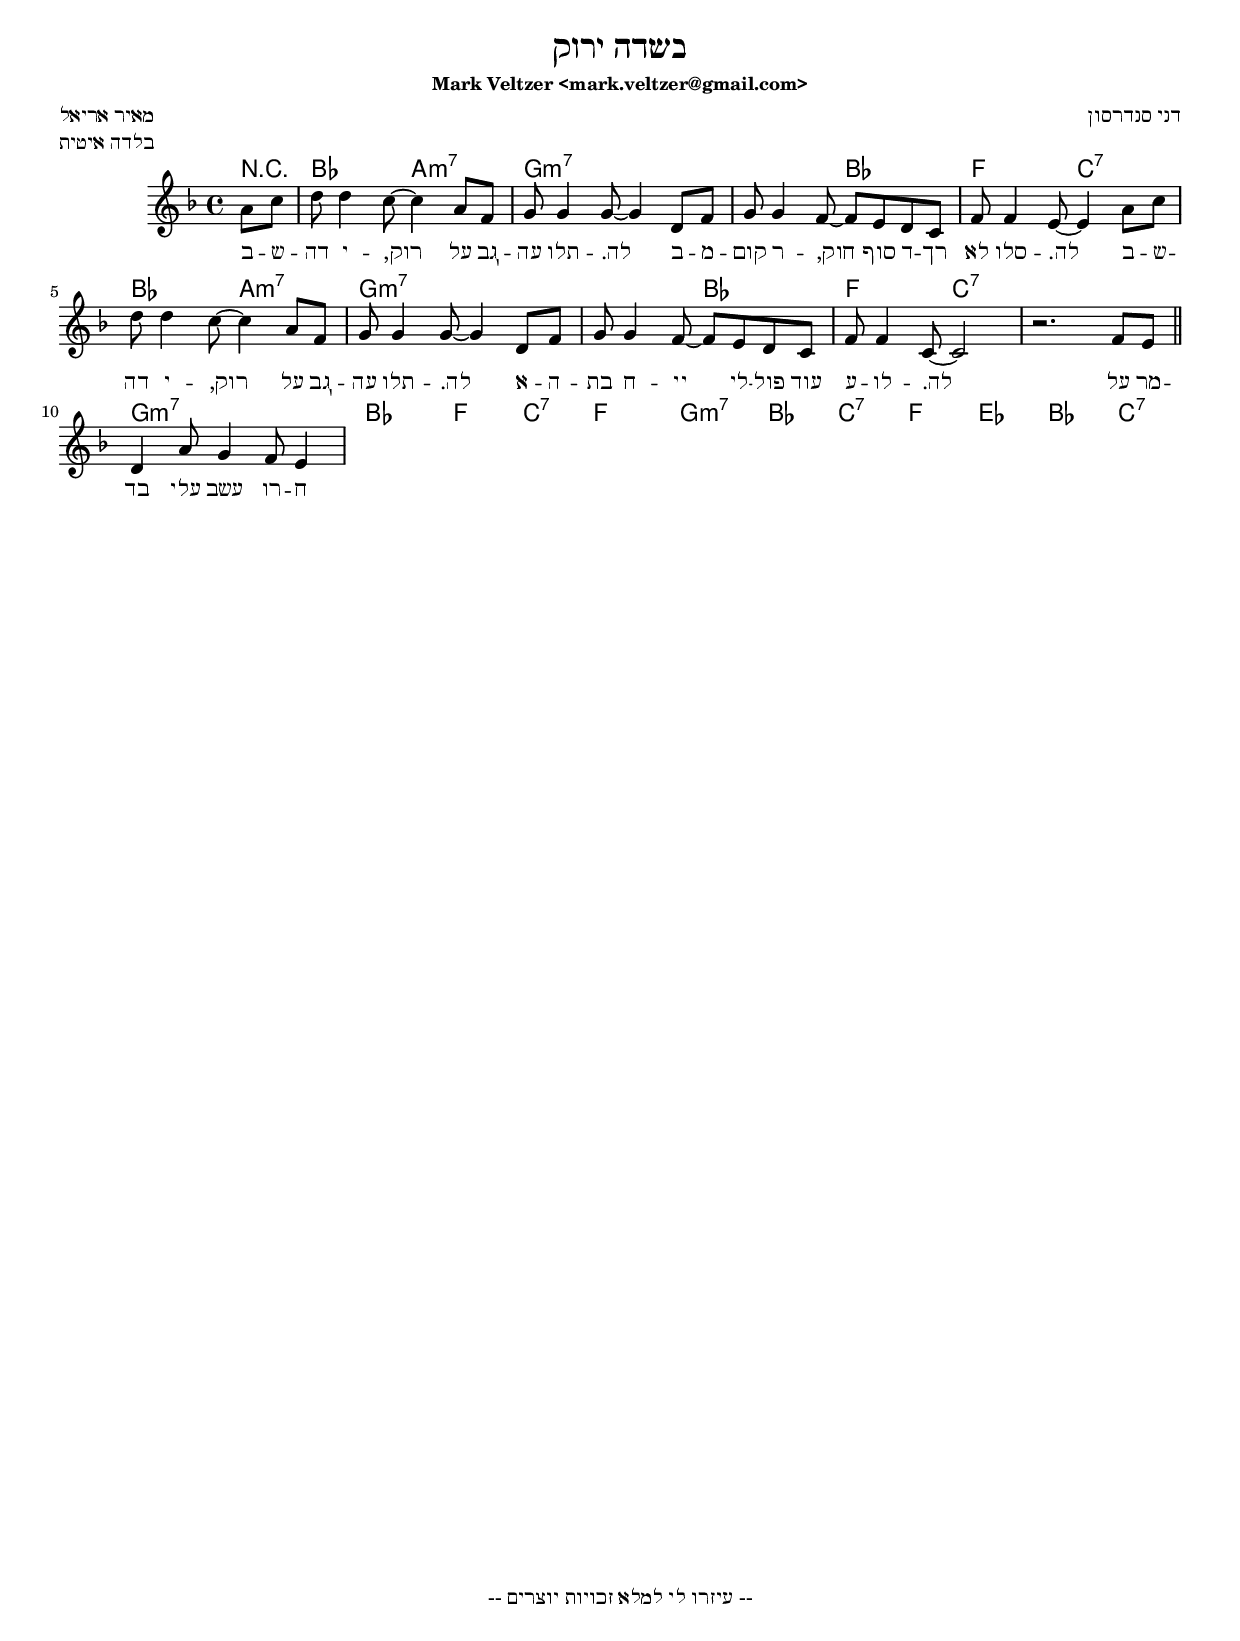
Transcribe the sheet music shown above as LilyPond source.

\include "src/include/common.lyi"
\header {
	title="בשדה ירוק"
	subtitle=""
	composer="דני סנדרסון"
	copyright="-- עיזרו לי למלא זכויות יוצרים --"
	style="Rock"
	singer="דני סנדרסון"
	piece="בלדה איטית"
	poet="מאיר אריאל"

	completion="5"

	url="http://www.youtube.com/watch?v=En9qtX5VnLE"

	uuid="42424480-a26f-11df-abb4-0019d11e5a41"
}

%{
	TODO:
%}

\score {
<<
\chords {
	\set chordChanges = ##t
	\partial 4 r4

	bes2 a2:m7 | g1:m7 | g2:m7 bes2 | f2 c2:7 | \break
	bes2 a2:m7 | g1:m7 | g2:m7 bes2 | f2 c2:7 | c1:7 \bar "||" \break

	g1:m7 | bes1 | f2 c2:7 | f1 |
	g1:m7 | bes2 c2:7 | f2 ees2 | bes2 c2:7 \bar "||"
}
\new Voice="melody" \relative f' {
	\time 4/4
	\key f \major
	\partial 4 a8 c8 |

	d8 d4 c8 ~ c4 a8 f8 | g8 g4 g8 ~ g4 d8 f8 |
	g8 g4 f8 ~ f8 e8 d8 c8 | f8 f4 e8 ~ e4 a8 c8 |

	d8 d4 c8 ~ c4 a8 f8 | g8 g4 g8 ~ g4 d8 f8 |
	g8 g4 f8 ~ f8 e8 d8 c8 | f8 f4 c8 ~ c2 | r2. f8 e8 |

	d4 a'8 g4 f8 e4 |
}
\new Lyrics \lyricsto "melody" {
	ב -- ש -- דה י -- רוק, על גב -- עה תלו -- לה.
	ב -- מ -- קום ר -- חוק, סוף ד -- רך לא סלו -- לה.
	ב -- ש -- דה י -- רוק, על גב -- עה תלו -- לה.
	א -- ה -- בת ח -- יי לי -- פול עוד ע -- לו -- לה.

	על מר -- בד עלי עשב רו -- ח
	שם ישבנו לר -- אות שקי -- עה
	והייתה תחושה של תפוח
	והיינו כל כך קרובים לנגיעה

	בשדה ירוק, על גבעה תלולה
	בושם אהבה נודפת וטלולה
	בשדה ירוק על גבעה תלולה
	אהבת חיי ליפול עוד עלולה

	עדרים גלשו אל השוקת
	על שפתי מפלי שיער
	חלילים התחילו למשוך את
	קו הרכס הרץ במעלה ההר

	בשדה ירוק על גבעה תלולה
	מגמה שקופה בהכרה צלולה
	בשדה ירוק, על גבעה תלולה
	כי תהום שחורה רובצת חלולה

	בין הרים השמש שקעה לה
	וירח עוד לא עלה
	יפתי פתאום פחדה לה
	אל תהום פעורה - כאילו צללה

	היא נתנה לדעת לדעת
	היא הפליאה להיוודע
	ואני צמא דעת לגעת
	עד לקצה הידיעה, אל תוך הלא נודע

	בשדה ירוק על גבעה תלולה
	במקום רחוק, סוף דרך לא סלולה
	בשדה ירוק, על גבעה תלולה
	אהבת חיי ליפול עוד עלולה
}
>>
	\midi {
		\context {
			\Score
			tempoWholesPerMinute = #(ly:make-moment 110 4)
		}
	}
	\layout {}
}
